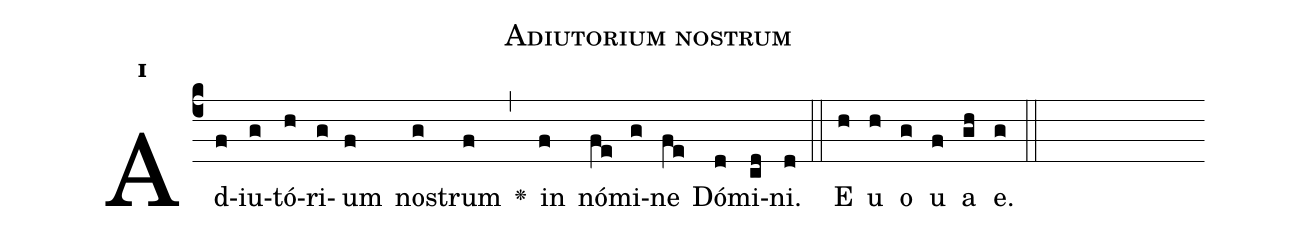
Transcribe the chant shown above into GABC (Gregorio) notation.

name:Adiutorium nostrum;
office-part:Antiphona;
mode:1;
%%
initial-style: 1;
name: Adiutorium nostrum;
book: Antiphonae & Responsoria/Tomus III, p. 72;
occasion: Psalterium Hebdomada III Feria II;
office-part: Vesperae Ant 2;
user-notes: ;
commentary: ;
annotation: 1g;
centering-scheme: english;
fontsize: 12;
font: OFLSortsMillGoudy;
height: 11;
width: 4.5;
%%
(c4)Ad(f)iu(g)tó(h)ri(g)um(f) no(g)strum(f) <v>\greheightstar</v>(,) in(f) nó(fe)mi(g)ne(fe) Dó(d)mi(cd)ni.(d) (::)
E(h) u(h) o(g) u(f) a(gh) e.(g) (::)
